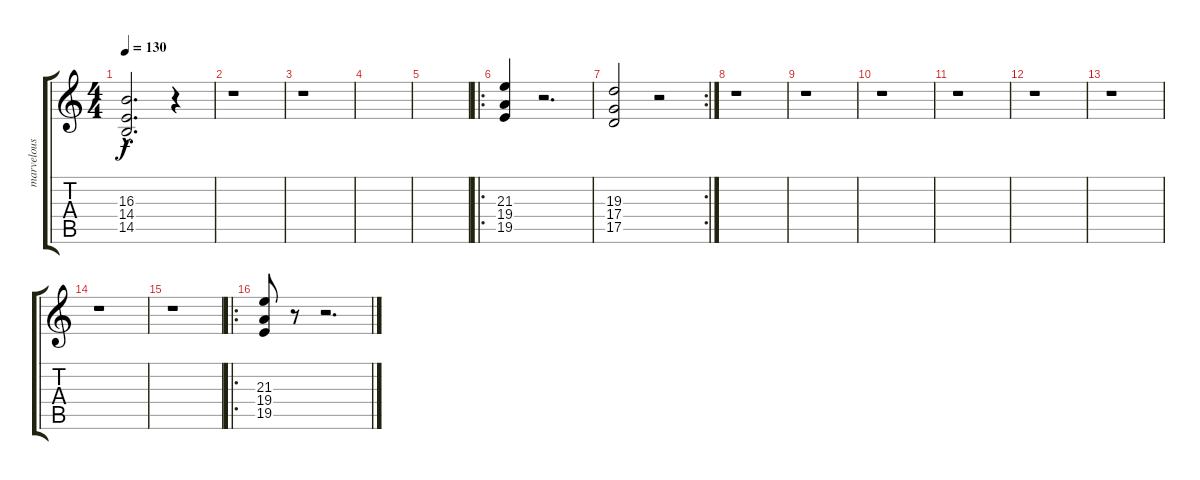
\track ("marvelous" "marvelous") {instrument choiraahs}
\staff {score tabs}
\tuning (E4 B3 G3 D3 A2 E2) {hide}
\ts (4 4)
\tempo 130
\clef g2
\ks c
(16.3{hac} 14.4{hac} 14.5{hac}).2{d dy f} r.4 |
r.1 |
r.1 |
|
|
\ro
(21.3 19.4 19.5).4 r.2{d} |
\rc 2
(19.3 17.4 17.5).2 r.2 |
r.1 |
r.1 |
r.1 |
r.1 |
r.1 |
r.1 |
r.1 |
r.1 |
\ro
(21.3 19.4 19.5).8 r.8 r.2{d}
